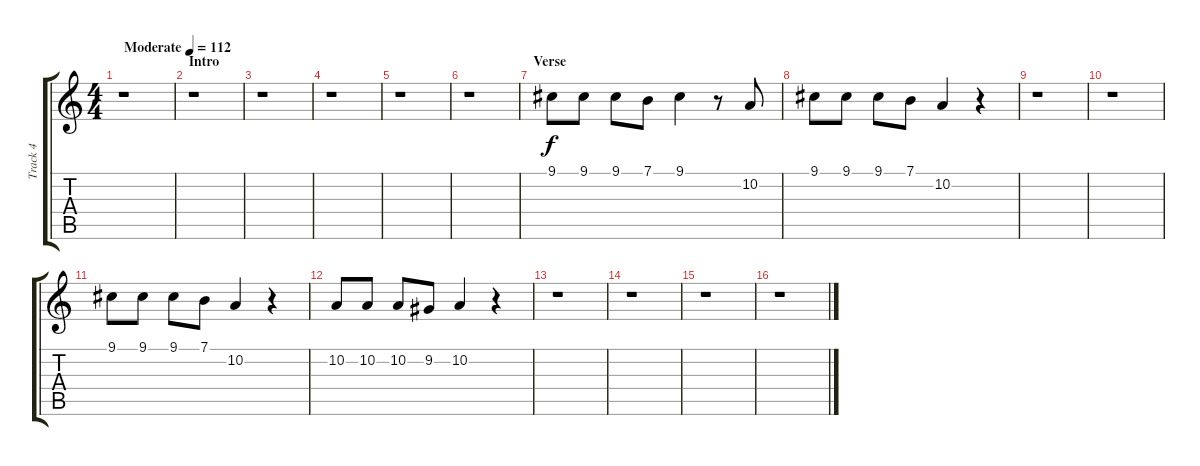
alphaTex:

\track ("Track 4" "Track 4") {instrument steeldrums}
\staff {score tabs}
\tuning (E4 B3 G3 D3 A2 E2) {hide}
\ts (4 4)
\tempo (112 "Moderate")
\clef g2
\ks c
r.1{dy f instrument steeldrums} |
\section ("" "Intro")
r.1 |
r.1 |
r.1 |
r.1 |
r.1 |
\section ("" "Verse")
9.1.8 9.1.8 9.1.8 7.1.8 9.1.4 r.8 10.2.8 |
9.1.8 9.1.8 9.1.8 7.1.8 10.2.4 r.4 |
r.1 |
r.1 |
9.1.8 9.1.8 9.1.8 7.1.8 10.2.4 r.4 |
10.2.8 10.2.8 10.2.8 9.2.8 10.2.4 r.4 |
r.1 |
r.1 |
r.1 |
r.1
